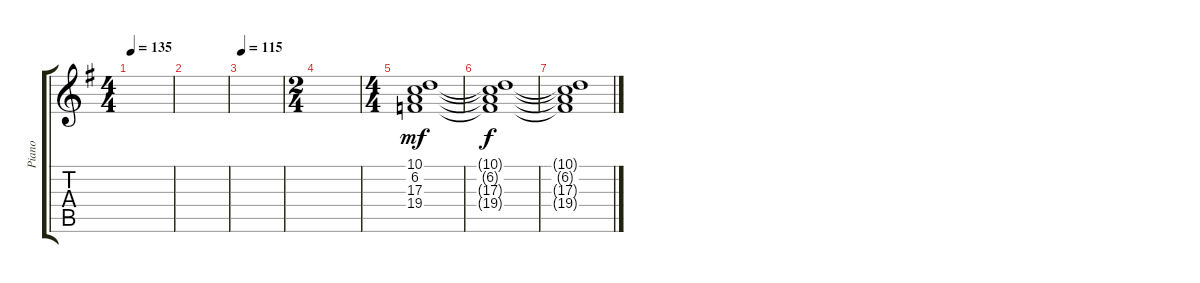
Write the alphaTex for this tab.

\track ("Piano" "Piano") {instrument acousticgrandpiano}
\staff {score tabs}
\tuning (E4 B3 G3 D3 A2 E2) {hide}
\ts (4 4)
\tempo 135
\clef g2
\ks eminor
|
|
\tempo 115
|
\ts (2 4)
|
\ts (4 4)
(10.1 6.2 17.3 19.4).1{dy mf} |
(10.1{t} 6.2{t} 17.3{t} 19.4{t}).1{dy f} |
(10.1{t} 6.2{t} 17.3{t} 19.4{t}).1
